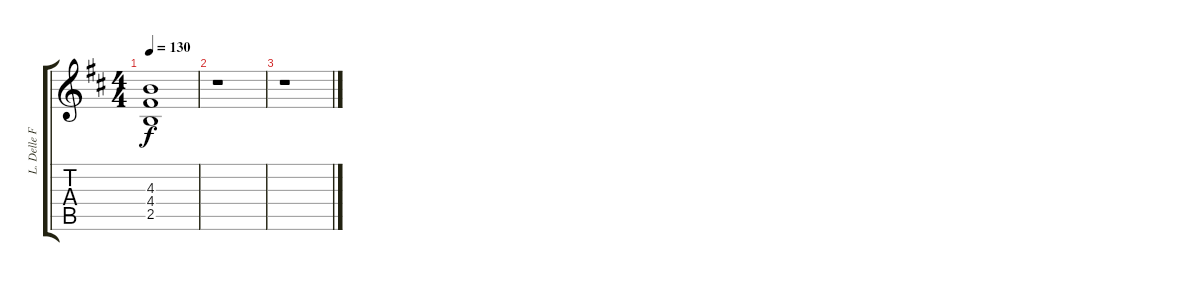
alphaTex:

\track ("L. Delle Fave (Dist. Guitar R)" "L. Delle F") {instrument overdrivenguitar}
\staff {score tabs}
\tuning (E4 B3 G3 D3 A2 E2) {hide}
\ts (4 4)
\tempo 130
\clef g2
\ks bminor
(4.3{t} 4.4{t} 2.5{t}).1{dy f volume 0} |
r.1 |
r.1
